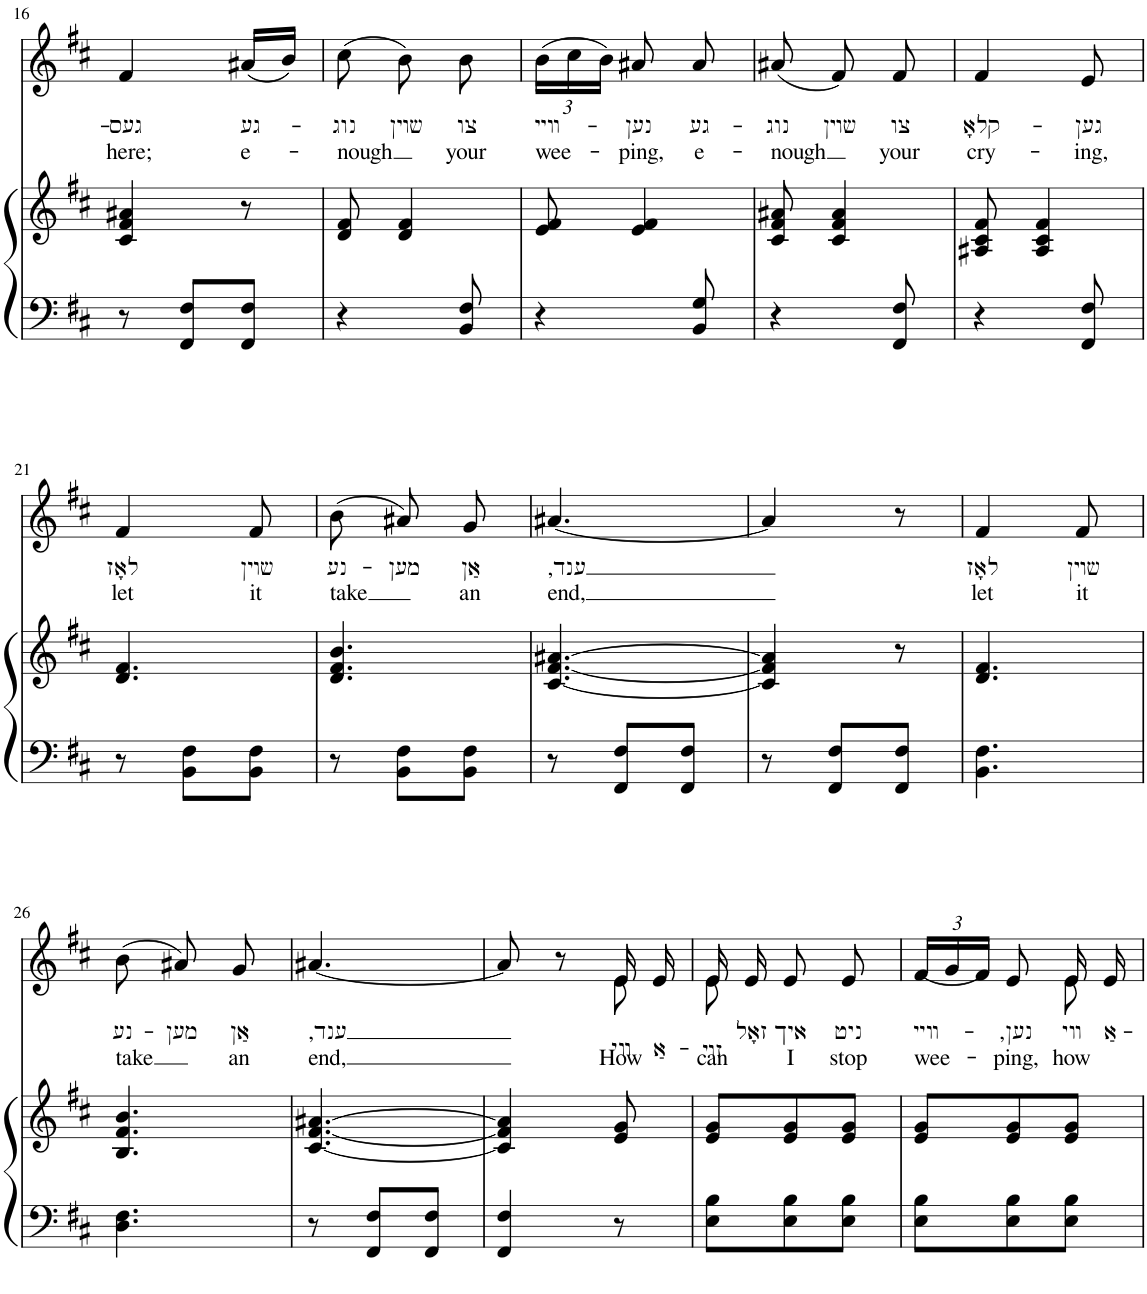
**kern	**kern	**kern	**text	**text
*part2	*part2	*part1	*part1	*part1
*staff3	*staff2	*staff1	*staff1	*staff1
*I"Klavier	*	*I"Piano	*	*
*	*	*I'Pno	*	*
!!LO:PB:g=z
*clefF4	*clefG2	*clefG2	*	*
*k[f#c#]	*k[f#c#]	*k[f#c#]	*	*
*M3/8	*M3/8	*M3/8	*	*
=16	=16	=16	=16	=16
!	!	!	!LO:LY:b	!LO:LY:b
8r	4c#/ 4f#/ 4a#X/	4f#/	-געס	here;
8FF#/ 8F#/L	.	.	.	.
!	!	!	!LO:LY:b	!LO:LY:b
8FF#/ 8F#/J	8r	(16a#X/LL	גע-	e-
.	.	16b/JJ)	.	.
=17	=17	=17	=17	=17
!	!	!	!LO:LY:b	!LO:LY:b
4r	8d/ 8f#/	(8cc#\	-נוג	-nough
!	!	!	!LO:LY:b	!
.	4d/ 4f#/	8b\)	שױן	.
!	!	!	!LO:LY:b	!LO:LY:b
8BB/ 8F#/	.	8b\	צו	your
=18	=18	=18	=18	=18
*	*	*Xbrackettup	*	*
!	!	!	!LO:LY:b	!LO:LY:b
4r	8e/ 8f#/	(24b\LL	װײ-	wee-
.	.	24cc#\	.	.
.	.	24b\JJ)	.	.
!	!	!	!LO:LY:b	!LO:LY:b
.	4e/ 4f#/	8a#X/	-נען	-ping,
!	!	!	!LO:LY:b	!LO:LY:b
8BB/ 8G/	.	8a#/	גע-	e-
=19	=19	=19	=19	=19
!	!	!	!LO:LY:b	!LO:LY:b
4r	8c#/ 8f#/ 8a#X/	(8a#X/	-נוג	-nough
!	!	!	!LO:LY:b	!
.	4c#/ 4f#/ 4a#/	8f#/)	שױן	.
!	!	!	!LO:LY:b	!LO:LY:b
8FF#/ 8F#/	.	8f#/	צו	your
=20	=20	=20	=20	=20
!	!	!	!LO:LY:b	!LO:LY:b
4r	8A#X/ 8c#/ 8f#/	4f#/	קלאָ-	cry-
.	4A#/ 4c#/ 4f#/	.	.	.
!	!	!	!LO:LY:b	!LO:LY:b
8FF#/ 8F#/	.	8e/	-גען	-ing,
!!LO:LB:g=z
=21	=21	=21	=21	=21
!	!	!	!LO:LY:b	!LO:LY:b
8r	4.d/ 4.f#/	4f#/	לאָז	let
8BB\ 8F#\L	.	.	.	.
!	!	!	!LO:LY:b	!LO:LY:b
8BB\ 8F#\J	.	8f#/	שױן	it
=22	=22	=22	=22	=22
!	!	!	!LO:LY:b	!LO:LY:b
8r	4.d/ 4.f#/ 4.b/	(8b\	נע-	take
!	!	!	!LO:LY:b	!
8BB\ 8F#\L	.	8a#X/)	-מען	.
!	!	!	!LO:LY:b	!LO:LY:b
8BB\ 8F#\J	.	8g/	אַן	an
=23	=23	=23	=23	=23
!	!	!	!LO:LY:b	!LO:LY:b
8r	[4.c#/ [4.f#/ [4.a#X/	[4.a#X/	ענד,	end,
8FF#/ 8F#/L	.	.	.	.
8FF#/ 8F#/J	.	.	.	.
=24	=24	=24	=24	=24
8r	4c#/] 4f#/] 4a#/]	4a#/]	.	.
8FF#/ 8F#/L	.	.	.	.
8FF#/ 8F#/J	8r	8r	.	.
=25	=25	=25	=25	=25
!	!	!	!LO:LY:b	!LO:LY:b
4.BB\ 4.F#\	4.d/ 4.f#/	4f#/	לאָז	let
!	!	!	!LO:LY:b	!LO:LY:b
.	.	8f#/	שױן	it
!!LO:LB:g=z
=26	=26	=26	=26	=26
!	!	!	!LO:LY:b	!LO:LY:b
4.D\ 4.F#\	4.B/ 4.f#/ 4.b/	(8b\	נע-	take
!	!	!	!LO:LY:b	!
.	.	8a#X/)	-מען	.
!	!	!	!LO:LY:b	!LO:LY:b
.	.	8g/	אַן	an
=27	=27	=27	=27	=27
!	!	!	!LO:LY:b	!LO:LY:b
8r	[4.c#/ [4.f#/ [4.a#X/	[4.a#X/	ענד,	end,
8FF#/ 8F#/L	.	.	.	.
8FF#/ 8F#/J	.	.	.	.
=28	=28	=28	=28	=28
*	*	*^	*	*
4FF#/ 4F#/	4c#/] 4f#/] 4a#/]	8a#/]	4ryy	.	.
.	.	8r	.	.	.
!	!	!	!	!LO:LY:b	!LO:LY:b
8r	8e/ 8g/	16e/	8e\	װי	How
!	!	!	!	!LO:LY:b	!
.	.	16e/	.	אַ-	.
=29	=29	=29	=29	=29	=29
!	!	!	!	!LO:LY:b	!LO:LY:b
8E\ 8B\L	8e/ 8g/L	16e/	8e\	-זױ	can
!	!	!	!	!LO:LY:b	!
.	.	16e/	.	זאָל	.
!	!	!	!	!LO:LY:b	!LO:LY:b
8E\ 8B\	8e/ 8g/	8e/	4ryy	איך	I
!	!	!	!	!LO:LY:b	!LO:LY:b
8E\ 8B\J	8e/ 8g/J	8e/	.	ניט	stop
=30	=30	=30	=30	=30	=30
!	!	!	!	!LO:LY:b	!LO:LY:b
8E\ 8B\L	8e/ 8g/L	(24f#/LL	4ryy	װײ-	wee-
.	.	24g/	.	.	.
.	.	24f#/JJ)	.	.	.
!	!	!	!	!LO:LY:b	!LO:LY:b
8E\ 8B\	8e/ 8g/	8e/	.	-נען,	-ping,
!	!	!	!	!LO:LY:b	!LO:LY:b
8E\ 8B\J	8e/ 8g/J	16e/	8e\	װי	how
!	!	!	!	!LO:LY:b	!
.	.	16e/	.	אַ-	.
*	*	*v	*v	*	*
=	=	=	=	=
*-	*-	*-	*-	*-
